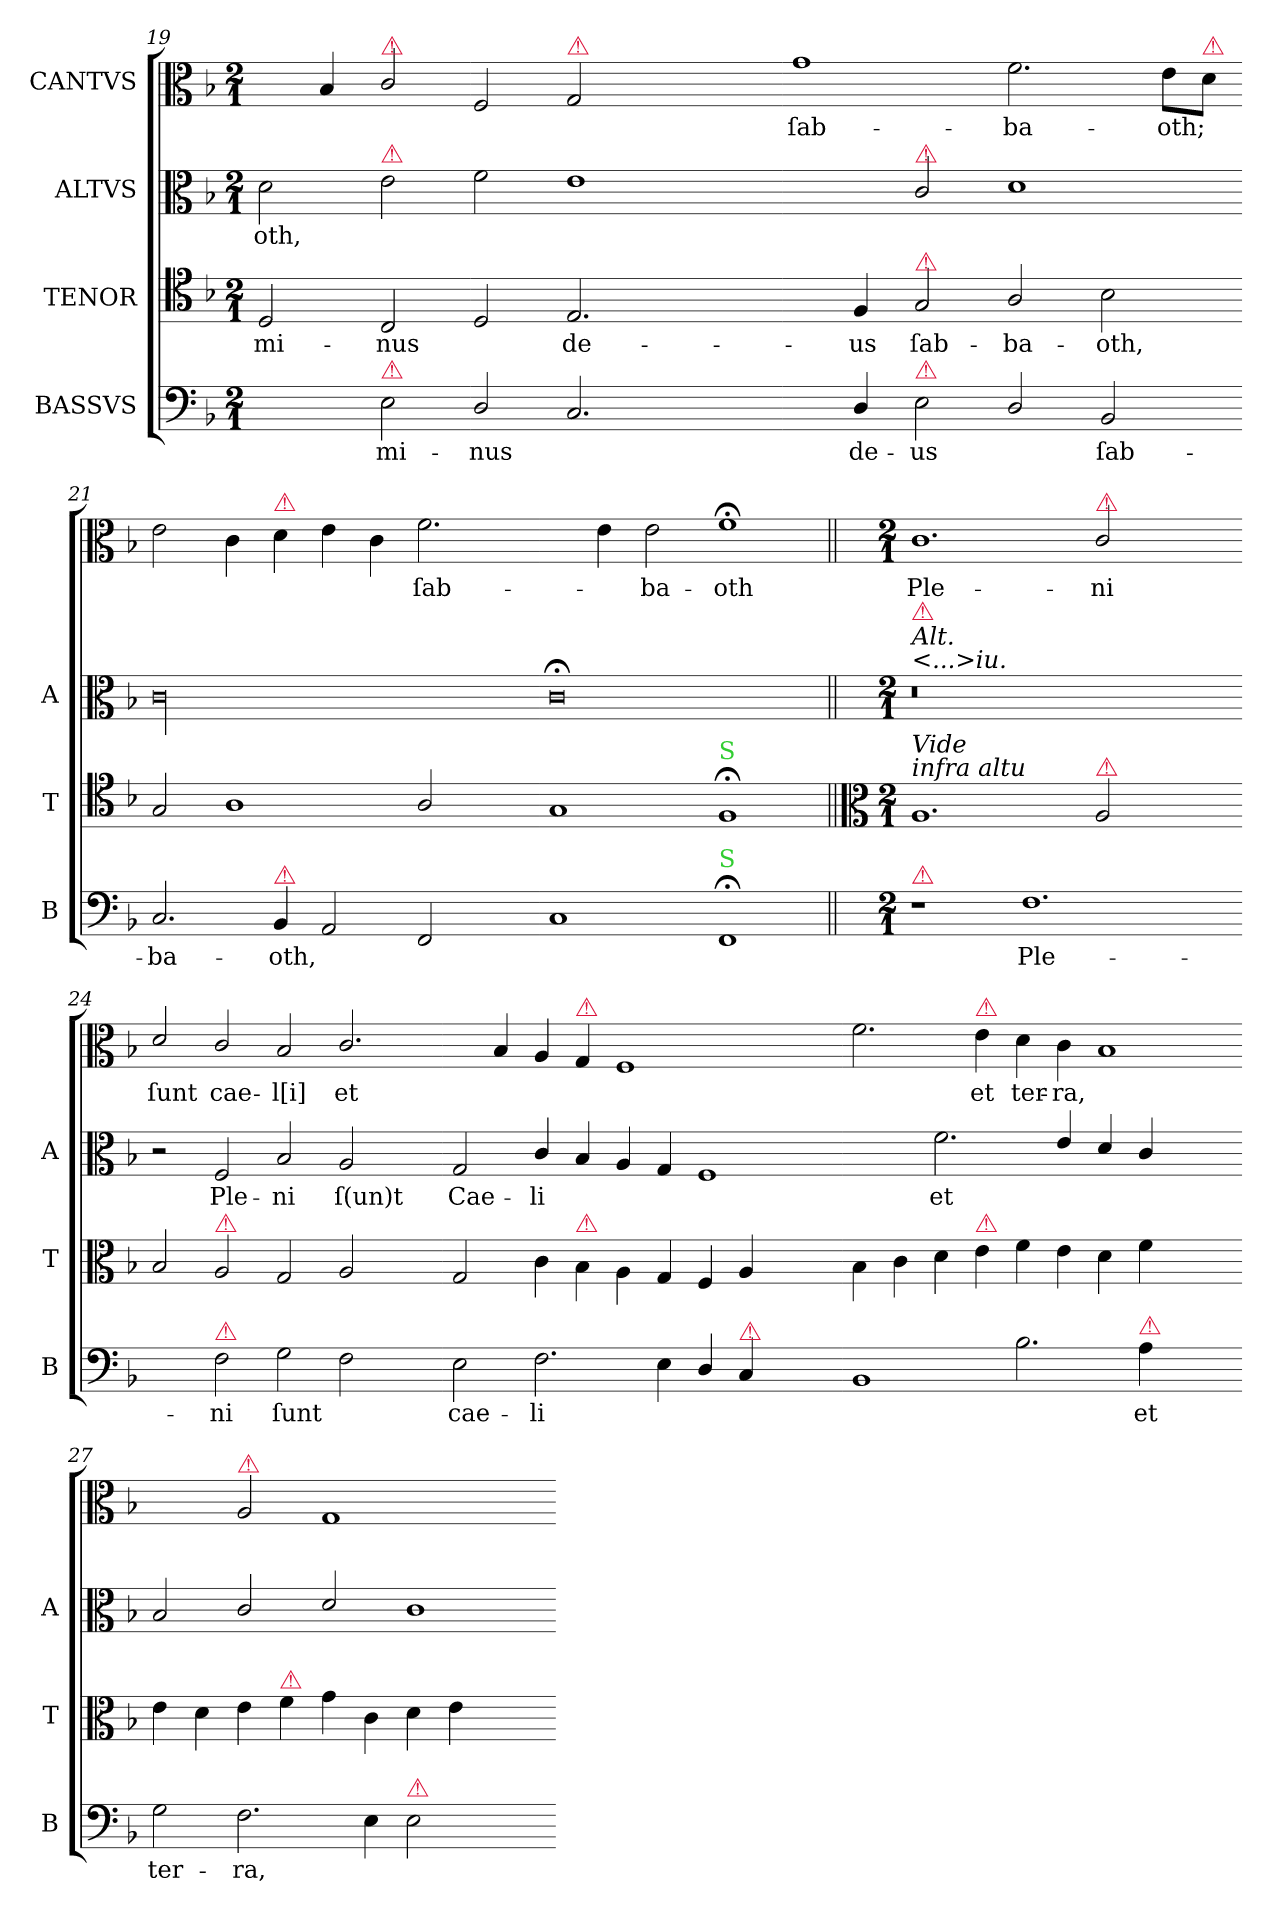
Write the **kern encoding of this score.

**kern	**text	**kern	**text	**kern	**text	**kern	**text
*part4	*part4	*part3	*part3	*part2	*part2	*part1	*part1
*staff4	*staff4	*staff3	*staff3	*staff2	*staff2	*staff1	*staff1
*I"BASSVS	*	*I"TENOR	*	*I"ALTVS	*	*I"CANTVS	*
*I'B	*	*I'T	*	*I'A	*	*	*
*clefF4	*	*clefC4	*	*clefC3	*	*clefC3	*
*k[b-]	*	*k[b-]	*	*k[b-]	*	*k[b-]	*
*F:	*	*F:	*	*F:	*	*F:	*
*M2/1	*	*M2/1	*	*M2/1	*	*M2/1	*
=19	=19	=19	=19	=19	=19	=19	=19
2ryy	.	2D/	-mi-	2d\	-oth,	4ryy	.
.	.	.	.	.	.	4B-/	.
!	!	!	!	!	!	!LO:TX:a:color=crimson:t=⚠	!
!	!	!	!	!LO:TX:a:color=crimson:t=⚠	!	!	!
!LO:TX:a:color=crimson:t=⚠	!	!	!	!	!	!	!
2E\	-mi-	2C/	-nus	2e\	.	2c/	.
2D/	-nus	2D/	.	2f\	.	2F/	.
!	!	!	!	!	!	!LO:TX:a:color=crimson:t=⚠	!
2.C/	.	2.E/	de-	1e\	.	2G/	.
.	.	.	.	.	.	2ryy	.
4ryy	.	4ryy	.	.	.	.	.
=20-	=20-	=20-	=20-	=20-	=20-	=20-	=20-
4ryy	.	4ryy	.	2ryy	.	1g	ſab-
4D/	de-	4F/	-us	.	.	.	.
!	!	!	!	!LO:TX:a:color=crimson:t=⚠	!	!	!
!	!	!LO:TX:a:color=crimson:t=⚠	!	!	!	!	!
!LO:TX:a:color=crimson:t=⚠	!	!	!	!	!	!	!
2E\	-us	2G/	ſab-	2c/	.	.	.
2D/	.	2A/	-ba-	1d	.	2.f\	-ba-
2BB-/	ſab-	2B-\	-oth,	.	.	.	.
.	.	.	.	.	.	8e\L	-oth;
!	!	!	!	!	!	!LO:TX:a:color=crimson:t=⚠	!
.	.	.	.	.	.	8d\J	.
=21-	=21-	=21-	=21-	=21-	=21-	=21-	=21-
!	!	!	!	!LO:N:vis=00	!	!	!
2.C/	-ba-	2G/	.	0c	.	2e\	.
.	.	1A	.	.	.	4c\	.
!	!	!	!	!	!	!LO:TX:a:color=crimson:t=⚠	!
!LO:TX:a:color=crimson:t=⚠	!	!	!	!	!	!	!
4BB-/	-oth,	.	.	.	.	4d\	.
2AA/	.	.	.	.	.	4e\	.
.	.	.	.	.	.	4c\	.
!	!	!	!	!	!	!	!LO:LY:i
2FF/	.	2A/	.	.	.	2.f\	ſab-
4ryy	.	4ryy	.	4ryy	.	.	.
=22-	=22-	=22-	=22-	=22-	=22-	=22-	=22-
1C	.	1G	.	0c;	.	4ryy	.
.	.	.	.	.	.	4e\	.
!	!	!	!	!	!	!	!LO:LY:i
.	.	.	.	.	.	2e\	-ba-
!	!	!LO:TX:a:color=limegreen:t=S	!	!	!	!	!
!LO:TX:a:color=limegreen:t=S	!	!	!	!	!	!	!
!	!	!	!	!	!	!	!LO:LY:i
1FF;<	.	1F;<	.	.	.	1f;	-oth
=23||	=23||	=23||	=23||	=23||	=23||	=23||	=23||
*	*	*clefC3	*	*	*	*	*
*M2/1	*	*M2/1	*	*M2/1	*	*M2/1	*
!	!	!	!	!LO:TX:a:i:t=Alt.\n<...>iu.	!	!	!
!	!	!	!	!LO:TX:a:color=crimson:t=⚠	!	!	!
!	!	!LO:TX:a:i:t=Vide\ninfra altu	!	!	!	!	!
!LO:TX:a:color=crimson:t=⚠	!	!	!	!	!	!	!
1r	.	1.A	.	0r	.	1.c	Ple-
1.F	Ple-	.	.	.	.	.	.
!	!	!	!	!	!	!LO:TX:a:color=crimson:t=⚠	!
!	!	!LO:TX:a:color=crimson:t=⚠	!	!	!	!	!
.	.	2A/	.	.	.	2c/	-ni
.	.	2ryy	.	2ryy	.	2ryy	.
=24-	=24-	=24-	=24-	=24-	=24-	=24-	=24-
2ryy	.	2B-/	.	2r	.	2d/	ſunt
!	!	!LO:TX:a:color=crimson:t=⚠	!	!	!	!	!
!LO:TX:a:color=crimson:t=⚠	!	!	!	!	!	!	!
2F\	-ni	2A/	.	2F/	Ple-	2c/	cae-
2G\	ſunt	2G/	.	2B-/	-ni	2B-/	-l[i]
2F\	.	2A/	.	2A/	ſ(un)t	2.c/	et
4ryy	.	4ryy	.	4ryy	.	.	.
=25-	=25-	=25-	=25-	=25-	=25-	=25-	=25-
2E\	cae-	2G/	.	2G/	Cae-	4ryy	.
.	.	.	.	.	.	4B-/	.
2.F\	-li	4c\	.	4c/	-li	4A/	.
!	!	!	!	!	!	!LO:TX:a:color=crimson:t=⚠	!
!	!	!LO:TX:a:color=crimson:t=⚠	!	!	!	!	!
.	.	4B-\	.	4B-/	.	4G/	.
.	.	4A\	.	4A/	.	1F	.
4E\	.	4G/	.	4G/	.	.	.
4D/	.	4F/	.	1F/	.	.	.
!LO:TX:a:color=crimson:t=⚠	!	!	!	!	!	!	!
4C/	.	4A/	.	.	.	.	.
2ryy	.	2ryy	.	.	.	2ryy	.
=26-	=26-	=26-	=26-	=26-	=26-	=26-	=26-
1BB-	.	4B-\	.	2ryy	.	2.f\	.
.	.	4c\	.	.	.	.	.
.	.	4d\	.	2.f\	et	.	.
!	!	!	!	!	!	!LO:TX:a:color=crimson:t=⚠	!
!	!	!LO:TX:a:color=crimson:t=⚠	!	!	!	!	!
.	.	4e\	.	.	.	4e\	et
2.B-\	.	4f\	.	.	.	4d\	ter-
.	.	4e\	.	4e/	.	4c\	-ra,
.	.	4d\	.	4d/	.	1B-/	.
!LO:TX:a:color=crimson:t=⚠	!	!	!	!	!	!	!
4A\	et	4f\	.	4c/	.	.	.
2ryy	.	2ryy	.	2ryy	.	.	.
=27-	=27-	=27-	=27-	=27-	=27-	=27-	=27-
2G\	ter-	4e\	.	2B-/	.	2ryy	.
.	.	4d\	.	.	.	.	.
!	!	!	!	!	!	!LO:TX:a:color=crimson:t=⚠	!
2.F\	-ra,	4e\	.	2c/	.	2A/	.
!	!	!LO:TX:a:color=crimson:t=⚠	!	!	!	!	!
.	.	4f\	.	.	.	.	.
.	.	4g\	.	2d/	.	1G	.
4E\	.	4c\	.	.	.	.	.
!LO:TX:a:color=crimson:t=⚠	!	!	!	!	!	!	!
2E\	.	4d\	.	1c	.	.	.
.	.	4e\	.	.	.	.	.
2ryy	.	2ryy	.	.	.	2ryy	.
=-	=-	=-	=-	=-	=-	=-	=-
*-	*-	*-	*-	*-	*-	*-	*-
